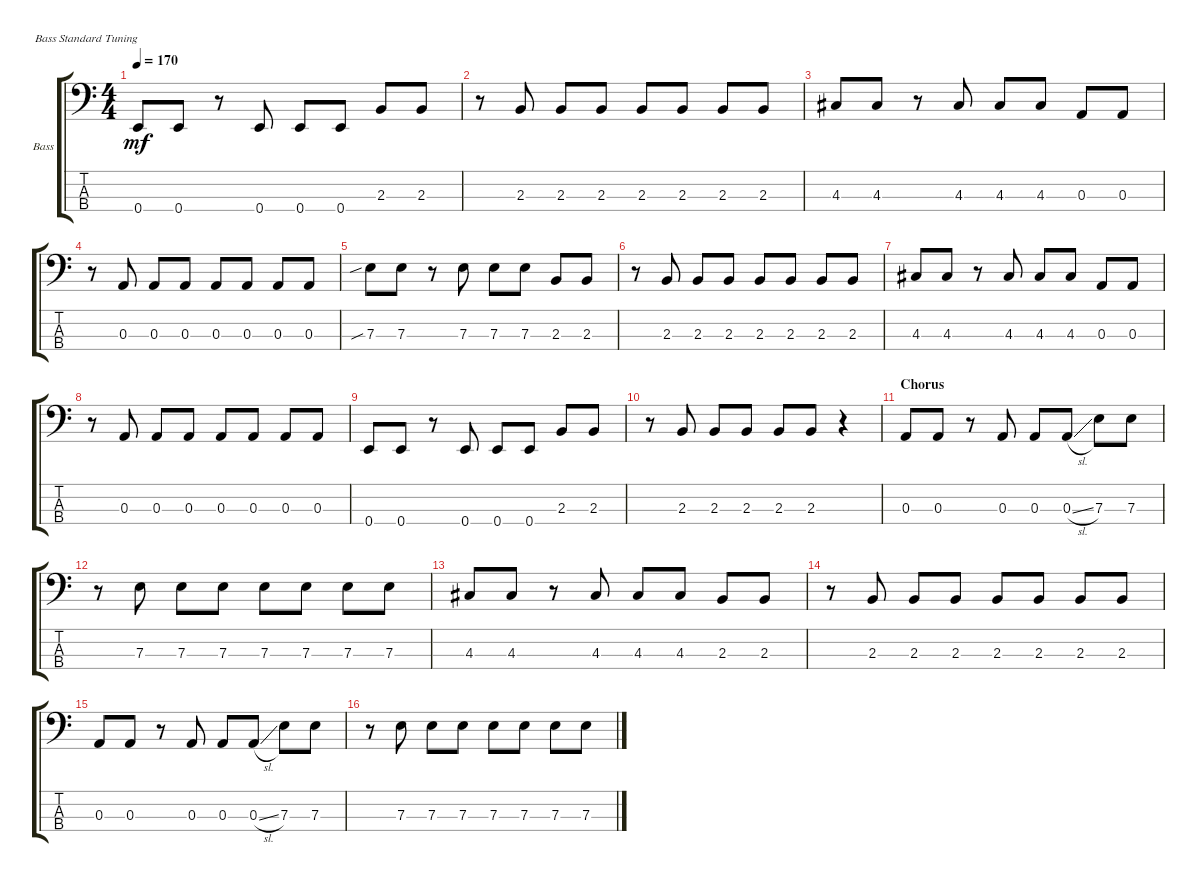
\defaultSystemsLayout 4
\bracketExtendMode groupsimilarinstruments
\firstSystemTrackNameOrientation horizontal
\otherSystemsTrackNameOrientation horizontal
\track ("Electric Bass" "Bass") {instrument electricbassfinger}
\staff {score tabs}
\tuning (G2 D2 A1 E1)
\ts (4 4)
\tempo 170
\clef f4
\ks c
0.4.8{dy mf} 0.4.8 r.8 0.4.8 0.4.8 0.4.8 2.3.8 2.3.8 |
r.8 2.3.8 2.3.8 2.3.8 2.3.8 2.3.8 2.3.8 2.3.8 |
4.3.8 4.3.8 r.8 4.3.8 4.3.8 4.3.8 0.3.8 0.3.8 |
r.8 0.3.8 0.3.8 0.3.8 0.3.8 0.3.8 0.3.8 0.3.8 |
7.3{sib}.8 7.3.8 r.8 7.3.8 7.3.8 7.3.8 2.3.8 2.3.8 |
r.8 2.3.8 2.3.8 2.3.8 2.3.8 2.3.8 2.3.8 2.3.8 |
4.3.8 4.3.8 r.8 4.3.8 4.3.8 4.3.8 0.3.8 0.3.8 |
r.8 0.3.8 0.3.8 0.3.8 0.3.8 0.3.8 0.3.8 0.3.8 |
0.4.8 0.4.8 r.8 0.4.8 0.4.8 0.4.8 2.3.8 2.3.8 |
r.8 2.3.8 2.3.8 2.3.8 2.3.8 2.3.8 r.4 |
\section ("" "Chorus")
0.3.8 0.3.8 r.8 0.3.8 0.3.8 0.3{sl}.8 7.3.8 7.3.8 |
r.8 7.3.8 7.3.8 7.3.8 7.3.8 7.3.8 7.3.8 7.3.8 |
4.3.8 4.3.8 r.8 4.3.8 4.3.8 4.3.8 2.3.8 2.3.8 |
r.8 2.3.8 2.3.8 2.3.8 2.3.8 2.3.8 2.3.8 2.3.8 |
0.3.8 0.3.8 r.8 0.3.8 0.3.8 0.3{sl}.8 7.3.8 7.3.8 |
r.8 7.3.8 7.3.8 7.3.8 7.3.8 7.3.8 7.3.8 7.3.8
